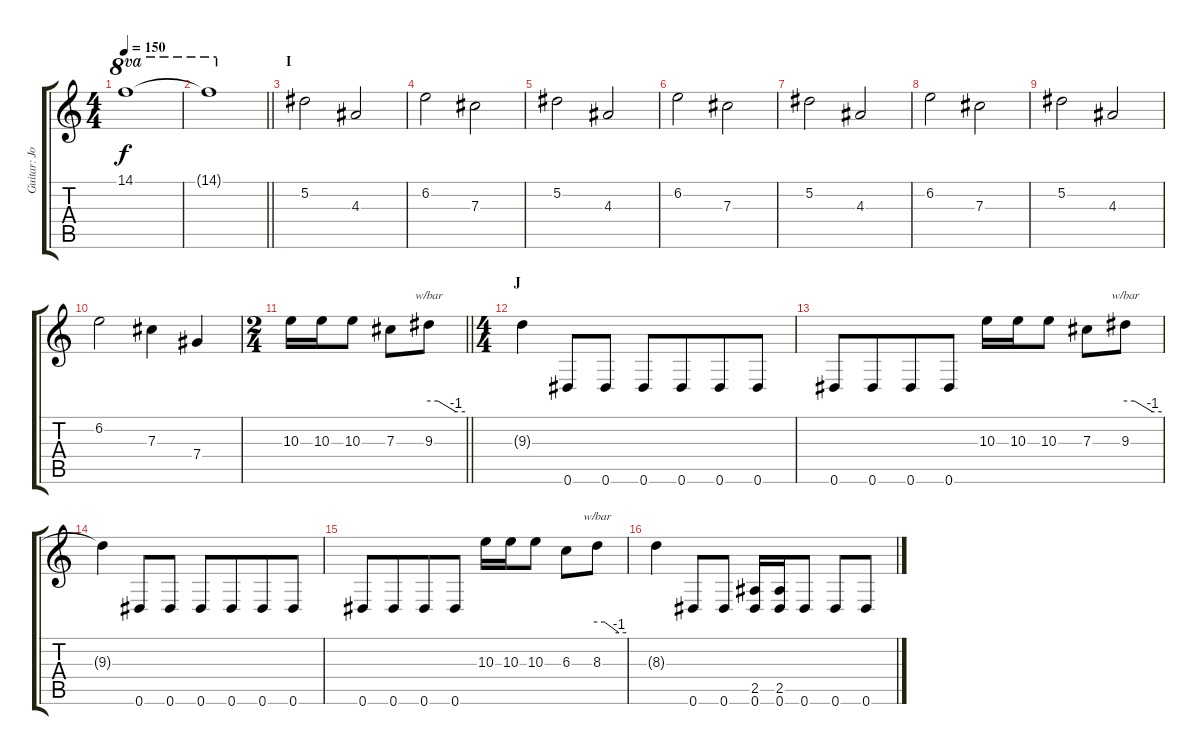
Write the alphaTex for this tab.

\track ("Guitar: Jon" "Guitar: Jo") {instrument distortionguitar}
\staff {score tabs}
\tuning (Eb4 Bb3 Gb3 Db3 Ab2 Eb2) {hide}
\ts (4 4)
\tempo 150
\clef g2
\ks c
14.1.1{ot 8va dy f} |
\barLineRight lightlight
14.1{t}.1{ot 8va} |
\section ("" "I")
5.2.2 4.3.2 |
6.2.2 7.3.2 |
5.2.2 4.3.2 |
6.2.2 7.3.2 |
5.2.2 4.3.2 |
6.2.2 7.3.2 |
5.2.2 4.3.2 |
6.2.2 7.3.4 7.4.4 |
\ts (2 4)
\barLineRight lightlight
10.3.16 10.3.16 10.3.8 7.3.8 9.3.8{tbe (custom default 0 0 15 0 45 -4 60 -4)} |
\ts (4 4)
\section ("" "J")
9.3{t}.4 0.6.8 0.6.8 0.6.8 0.6.8{beam merge} 0.6.8 0.6.8 |
0.6.8 0.6.8{beam merge} 0.6.8 0.6.8 10.3.16 10.3.16 10.3.8 7.3.8 9.3.8{tbe (custom default 0 0 15 0 45 -4 60 -4)} |
9.3{t}.4 0.6.8 0.6.8 0.6.8 0.6.8{beam merge} 0.6.8 0.6.8 |
0.6.8 0.6.8{beam merge} 0.6.8 0.6.8 10.3.16 10.3.16 10.3.8 6.3.8 8.3.8{tbe (custom default 0 0 15 0 45 -4 60 -4)} |
8.3{t}.4 0.6.8 0.6.8 (2.5 0.6).16 (2.5 0.6).16 0.6.8 0.6.8 0.6.8
